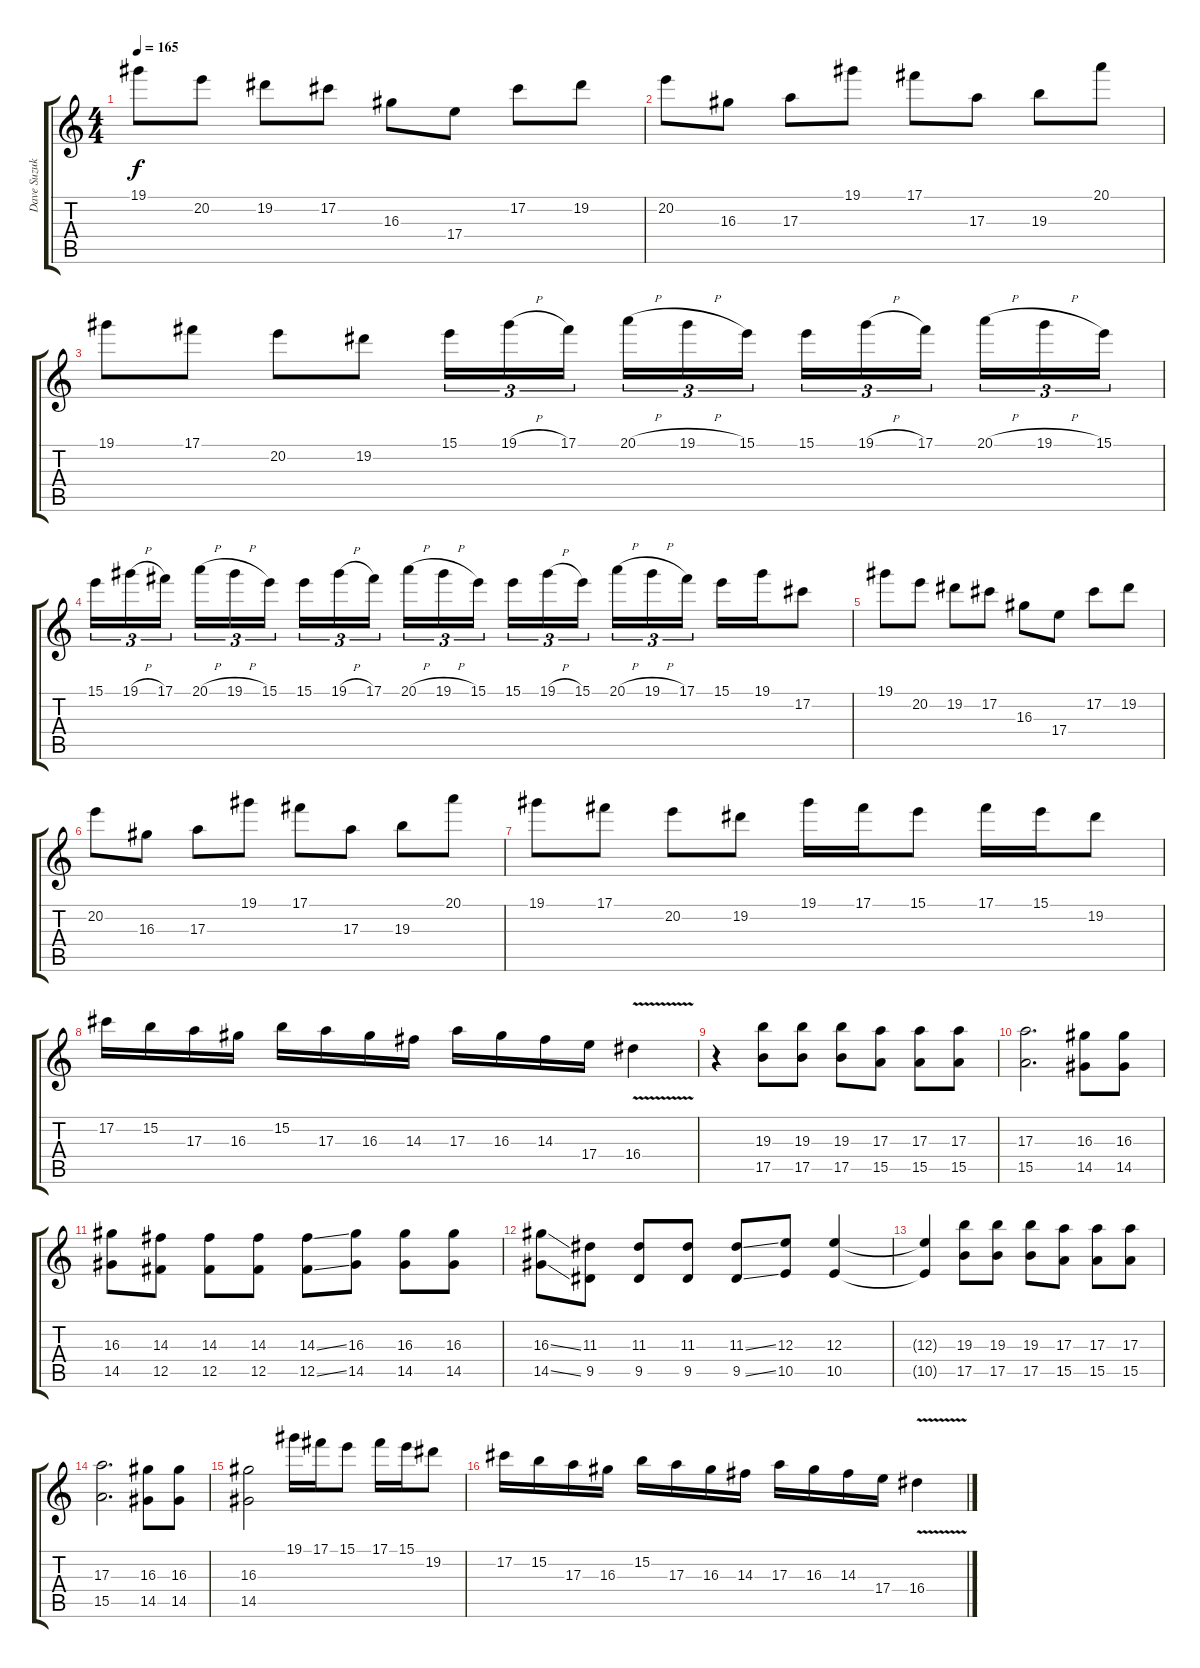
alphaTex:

\track ("Dave Suzuki - Lead (Melodic Part)" "Dave Suzuk") {instrument distortionguitar}
\staff {score tabs}
\tuning (Db4 Ab3 E3 B2 Gb2 Db2) {hide}
\ts (4 4)
\tempo 165
\clef g2
\ks c
19.1.8{dy f} 20.2.8 19.2.8 17.2.8 16.3.8 17.4.8 17.2.8 19.2.8 |
20.2.8 16.3.8 17.3.8 19.1.8 17.1.8 17.3.8 19.3.8 20.1.8 |
19.1.8 17.1.8 20.2.8 19.2.8 15.1.16{tu (3 2)} 19.1{h}.16{tu (3 2)} 17.1.16{tu (3 2) beam splitsecondary} 20.1{h}.16{tu (3 2)} 19.1{h}.16{tu (3 2)} 15.1.16{tu (3 2)} 15.1.16{tu (3 2)} 19.1{h}.16{tu (3 2)} 17.1.16{tu (3 2) beam splitsecondary} 20.1{h}.16{tu (3 2)} 19.1{h}.16{tu (3 2)} 15.1.16{tu (3 2)} |
15.1.16{tu (3 2)} 19.1{h}.16{tu (3 2)} 17.1.16{tu (3 2) beam splitsecondary} 20.1{h}.16{tu (3 2)} 19.1{h}.16{tu (3 2)} 15.1.16{tu (3 2)} 15.1.16{tu (3 2)} 19.1{h}.16{tu (3 2)} 17.1.16{tu (3 2) beam splitsecondary} 20.1{h}.16{tu (3 2)} 19.1{h}.16{tu (3 2)} 15.1.16{tu (3 2)} 15.1.16{tu (3 2)} 19.1{h}.16{tu (3 2)} 15.1.16{tu (3 2) beam splitsecondary} 20.1{h}.16{tu (3 2)} 19.1{h}.16{tu (3 2)} 17.1.16{tu (3 2)} 15.1.16 19.1.16 17.2.8 |
19.1.8 20.2.8 19.2.8 17.2.8 16.3.8 17.4.8 17.2.8 19.2.8 |
20.2.8 16.3.8 17.3.8 19.1.8 17.1.8 17.3.8 19.3.8 20.1.8 |
19.1.8 17.1.8 20.2.8 19.2.8 19.1.16 17.1.16 15.1.8 17.1.16 15.1.16 19.2.8 |
17.2.16 15.2.16 17.3.16 16.3.16 15.2.16 17.3.16 16.3.16 14.3.16 17.3.16 16.3.16 14.3.16 17.4.16 16.4{v}.4 |
r.4 (19.3 17.5).8 (19.3 17.5).8 (19.3 17.5).8 (17.3 15.5).8 (17.3 15.5).8 (17.3 15.5).8 |
(17.3 15.5).2{d} (16.3 14.5).8 (16.3 14.5).8 |
(16.3 14.5).8 (14.3 12.5).8 (14.3 12.5).8 (14.3 12.5).8 (14.3{ss} 12.5{ss}).8 (16.3 14.5).8 (16.3 14.5).8 (16.3 14.5).8 |
(16.3{ss} 14.5{ss}).8 (11.3 9.5).8 (11.3 9.5).8 (11.3 9.5).8 (11.3{ss} 9.5{ss}).8 (12.3 10.5).8 (12.3 10.5).4 |
(12.3{t} 10.5{t}).4 (19.3 17.5).8 (19.3 17.5).8 (19.3 17.5).8 (17.3 15.5).8 (17.3 15.5).8 (17.3 15.5).8 |
(17.3 15.5).2{d} (16.3 14.5).8 (16.3 14.5).8 |
(16.3 14.5).2 19.1.16 17.1.16 15.1.8 17.1.16 15.1.16 19.2.8 |
17.2.16 15.2.16 17.3.16 16.3.16 15.2.16 17.3.16 16.3.16 14.3.16 17.3.16 16.3.16 14.3.16 17.4.16 16.4{v}.4
